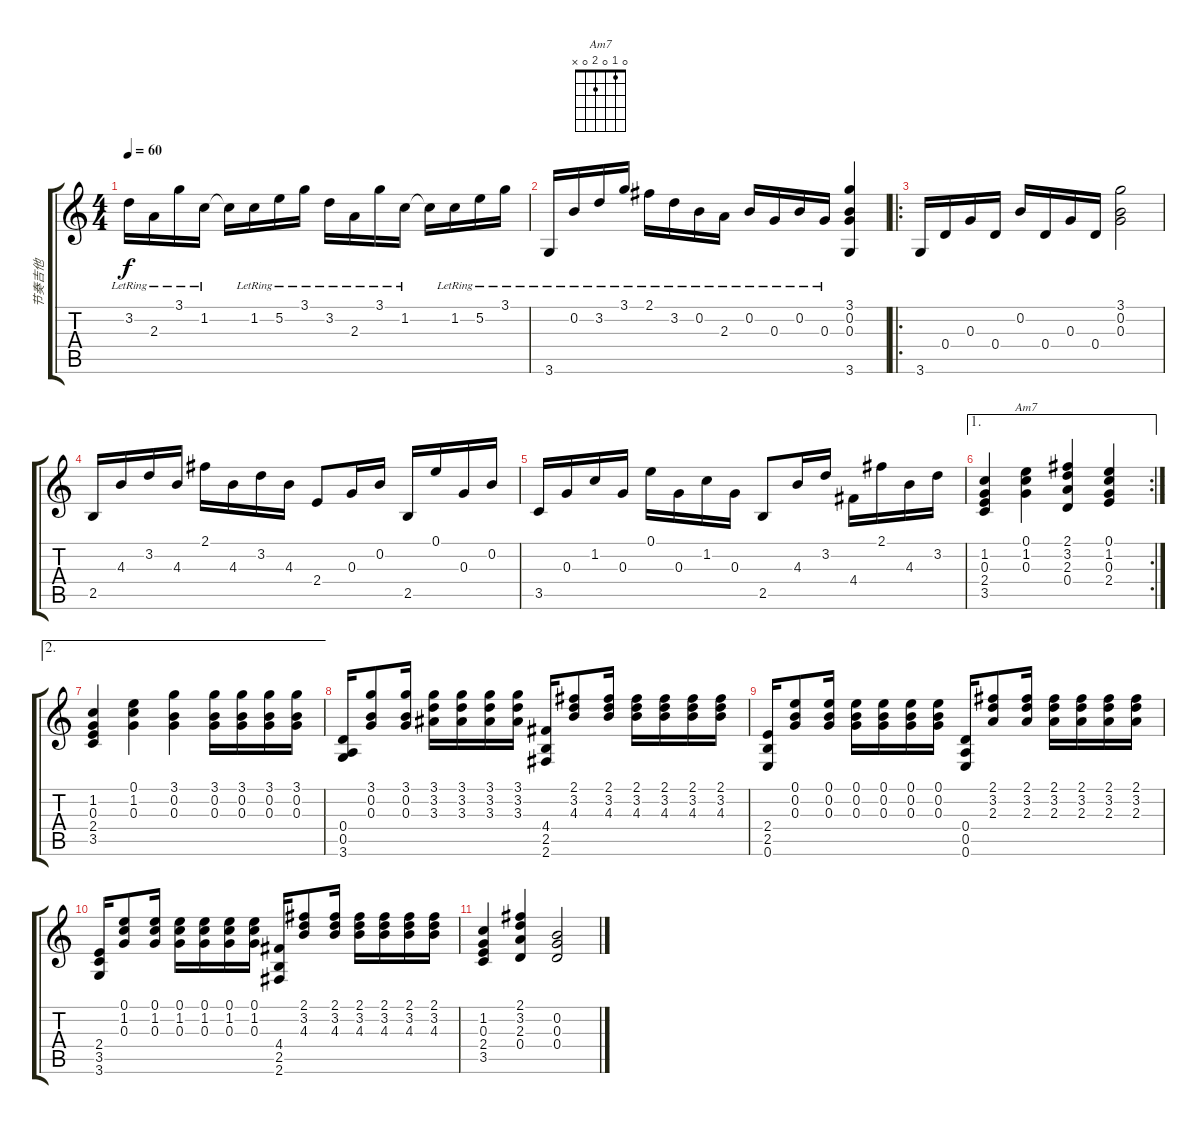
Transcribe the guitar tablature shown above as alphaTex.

\track ("节奏吉他" "节奏吉他") {instrument acousticguitarnylon}
\staff {score tabs}
\tuning (E4 B3 G3 D3 A2 E2) {hide}
\chord ("Am7" 0 1 0 2 0 x)
\ts (4 4)
\tempo 60
\clef g2
\ks c
3.2{lr}.16{dy f instrument acousticguitarnylon} 2.3{lr}.16 3.1{lr}.16 1.2{lr}.16 1.2{t}.16 1.2{lr}.16 5.2{lr}.16 3.1{lr}.16 3.2{lr}.16 2.3{lr}.16 3.1{lr}.16 1.2{lr}.16 1.2{t}.16 1.2{lr}.16 5.2{lr}.16 3.1{lr}.16 |
3.6{lr}.16 0.2{lr}.16 3.2{lr}.16 3.1{lr}.16 2.1{lr}.16 3.2{lr}.16 0.2{lr}.16 2.3{lr}.16 0.2{lr}.16 0.3{lr}.16 0.2{lr}.16 0.3{lr}.16 (3.1 0.2 0.3 3.6).4 |
\ro
3.6.16 0.4.16 0.3.16 0.4.16 0.2.16 0.4.16 0.3.16 0.4.16 (3.1 0.2 0.3).2 |
2.5.16 4.3.16 3.2.16 4.3.16 2.1.16 4.3.16 3.2.16 4.3.16 2.4.8 0.3.16 0.2.16 2.5.16 0.1.16 0.3.16 0.2.16 |
3.5.16 0.3.16 1.2.16 0.3.16 0.1.16 0.3.16 1.2.16 0.3.16 2.5.8 4.3.16 3.2.16 4.4.16 2.1.16 4.3.16 3.2.16 |
\ae 1
\rc 2
(1.2 0.3 2.4 3.5).4 (0.1 1.2 0.3).4{ch "Am7"} (2.1 3.2 2.3 0.4).4 (0.1 1.2 0.3 2.4).4 |
\ae 2
(1.2 0.3 2.4 3.5).4 (0.1 1.2 0.3).4 (3.1 0.2 0.3).4 (3.1 0.2 0.3).16 (3.1 0.2 0.3).16 (3.1 0.2 0.3).16 (3.1 0.2 0.3).16 |
(0.4 0.5 3.6).16 (3.1 0.2 0.3).8 (3.1 0.2 0.3).16 (3.1 3.2 3.3).16 (3.1 3.2 3.3).16 (3.1 3.2 3.3).16 (3.1 3.2 3.3).16 (4.4 2.5 2.6).16 (2.1 3.2 4.3).8 (2.1 3.2 4.3).16 (2.1 3.2 4.3).16 (2.1 3.2 4.3).16 (2.1 3.2 4.3).16 (2.1 3.2 4.3).16 |
(2.4 2.5 0.6).16 (0.1 0.2 0.3).8 (0.1 0.2 0.3).16 (0.1 0.2 0.3).16 (0.1 0.2 0.3).16 (0.1 0.2 0.3).16 (0.1 0.2 0.3).16 (0.4 0.5 0.6).16 (2.1 3.2 2.3).8 (2.1 3.2 2.3).16 (2.1 3.2 2.3).16 (2.1 3.2 2.3).16 (2.1 3.2 2.3).16 (2.1 3.2 2.3).16 |
(2.4 3.5 3.6).16 (0.1 1.2 0.3).8 (0.1 1.2 0.3).16 (0.1 1.2 0.3).16 (0.1 1.2 0.3).16 (0.1 1.2 0.3).16 (0.1 1.2 0.3).16 (4.4 2.5 2.6).16 (2.1 3.2 4.3).8 (2.1 3.2 4.3).16 (2.1 3.2 4.3).16 (2.1 3.2 4.3).16 (2.1 3.2 4.3).16 (2.1 3.2 4.3).16 |
(1.2 0.3 2.4 3.5).4 (2.1 3.2 2.3 0.4).4 (0.2 0.3 0.4).2
